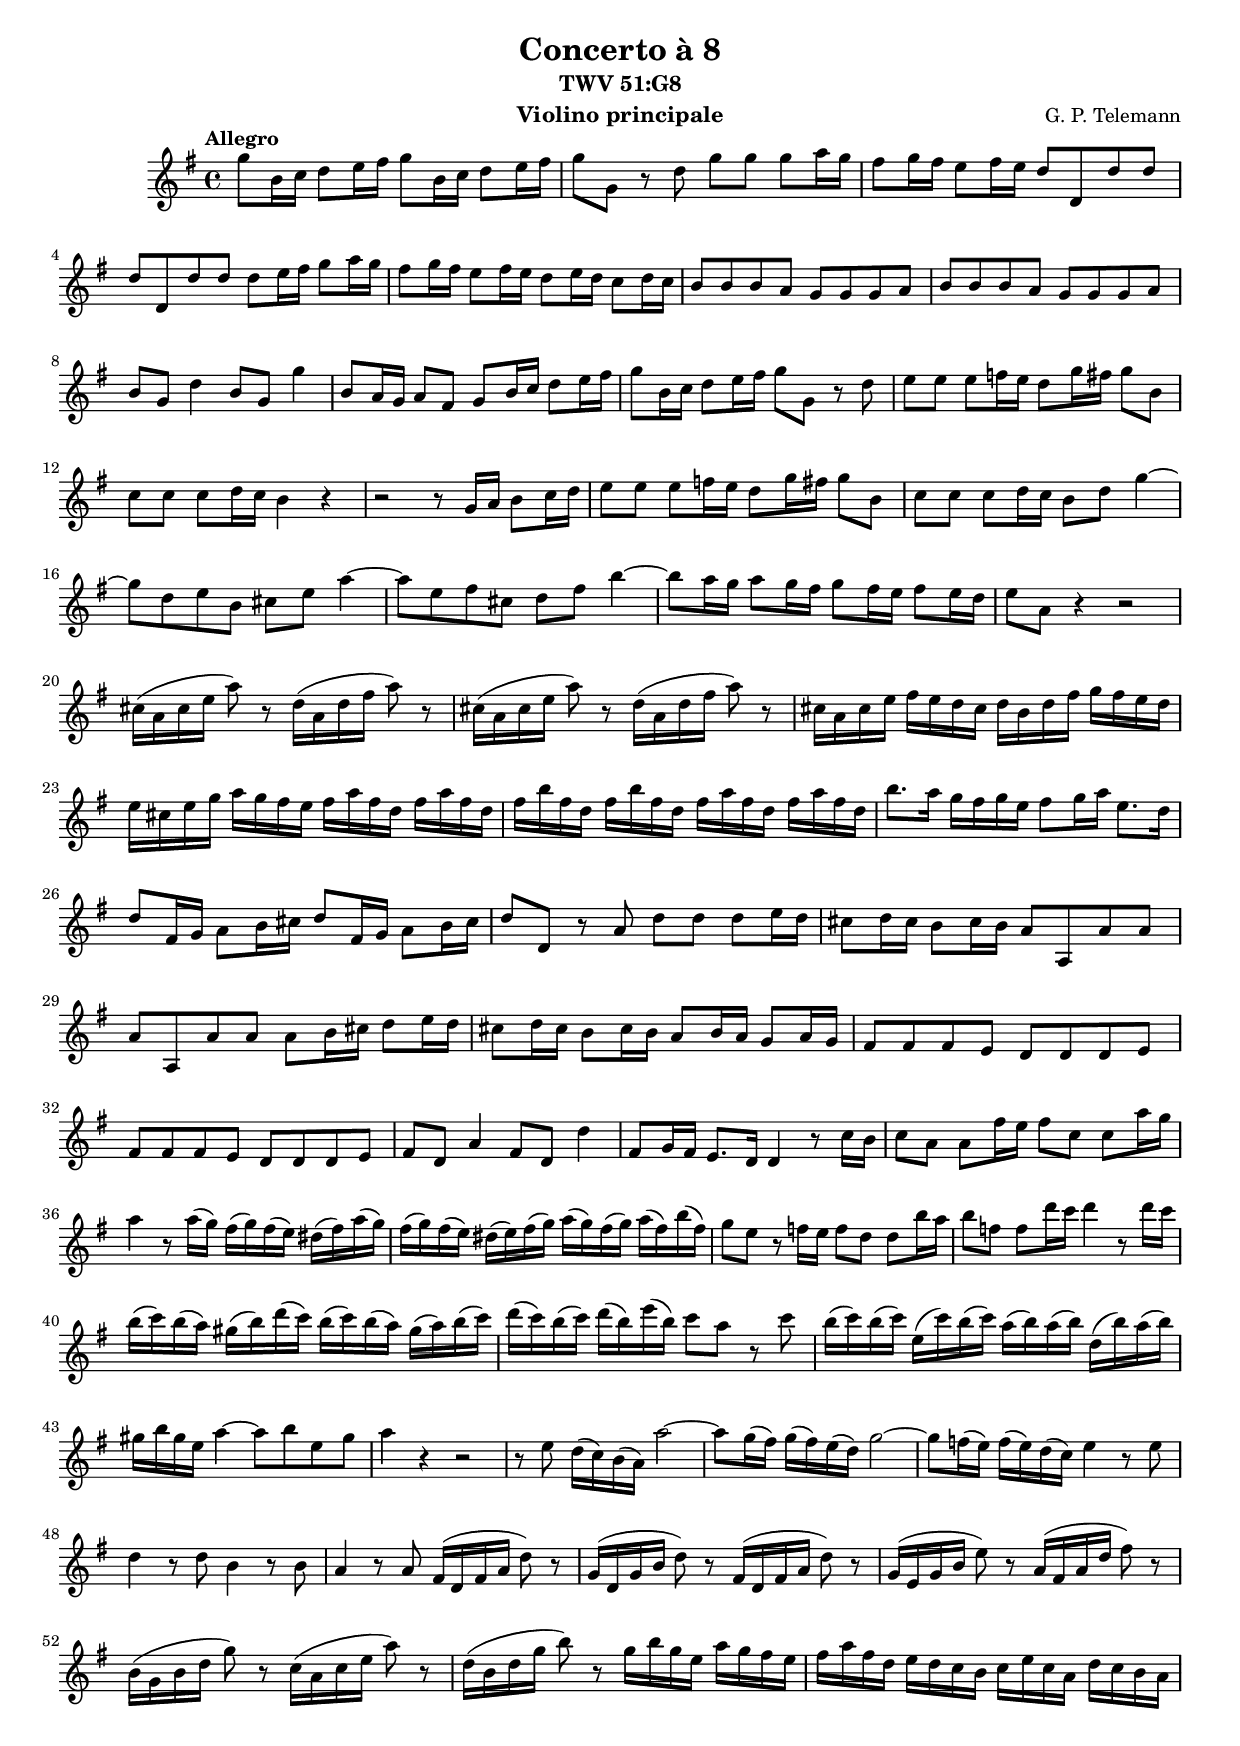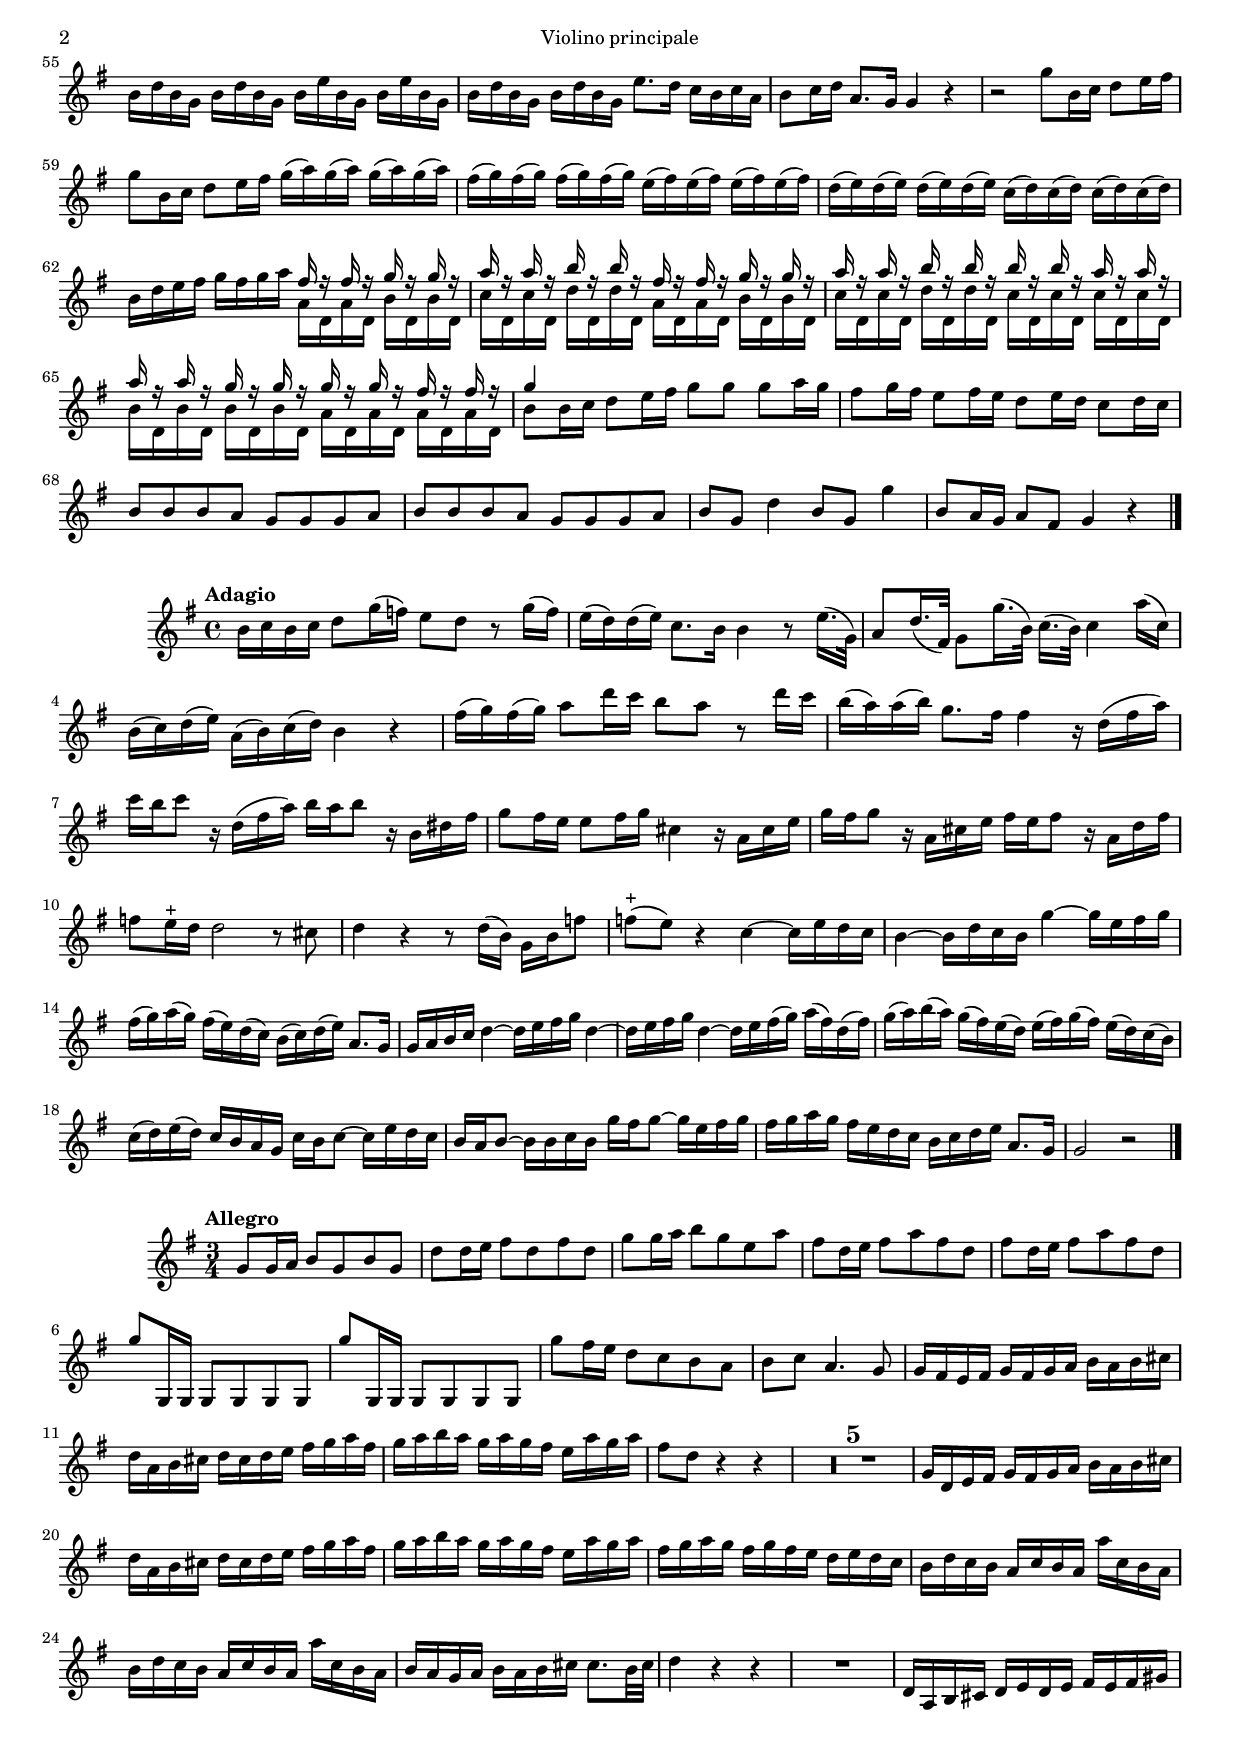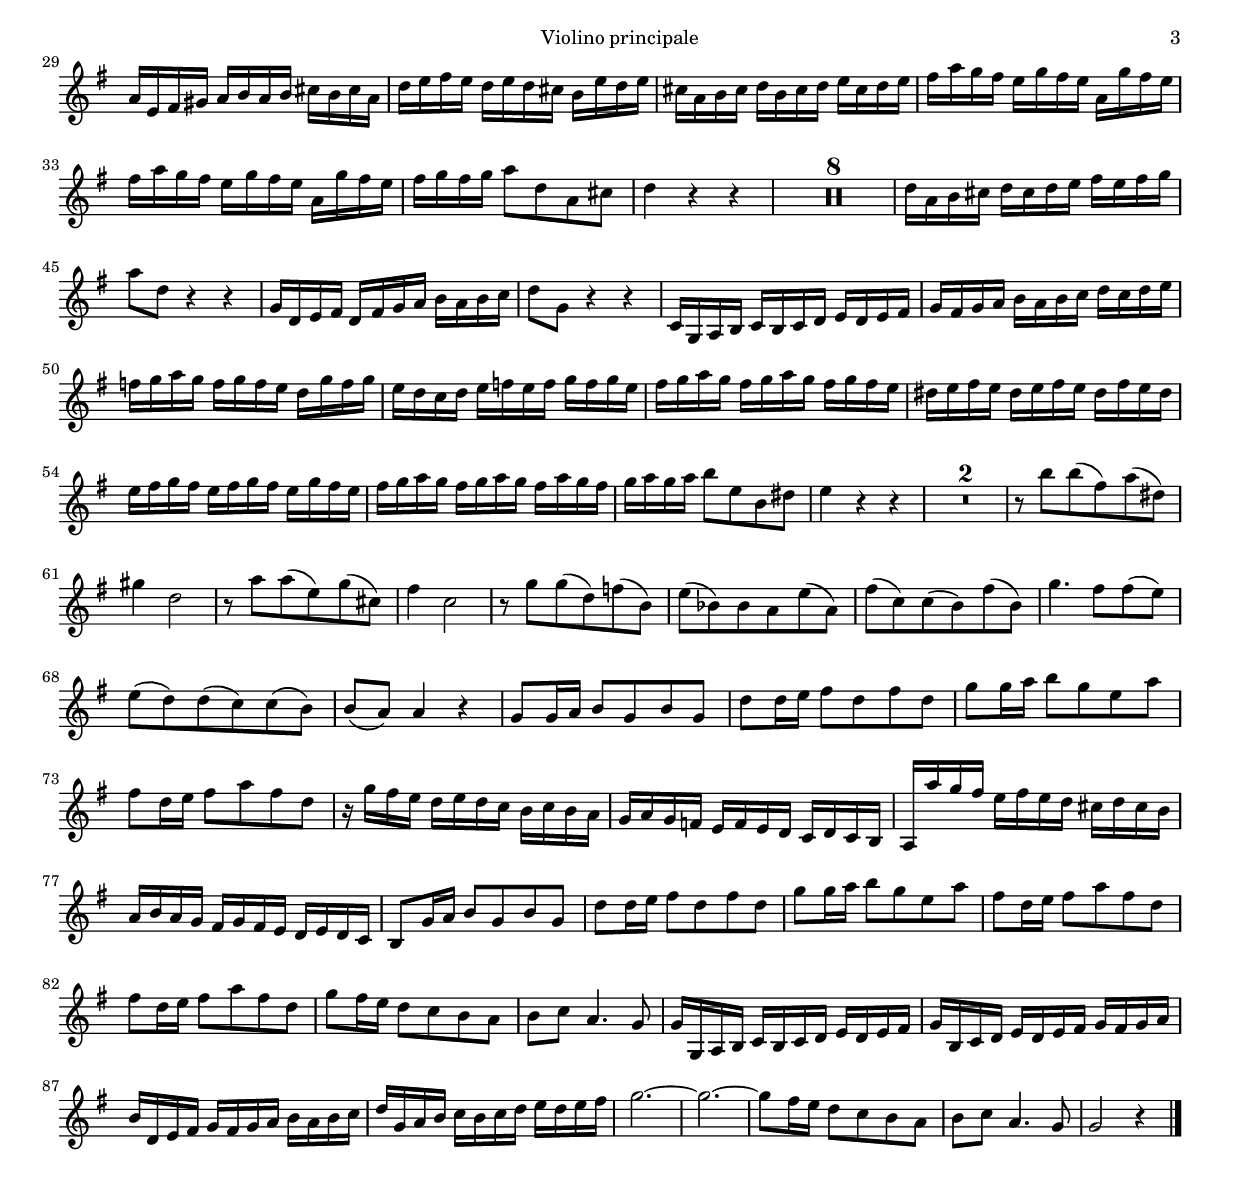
\version "2.18.2"
\include "util.ily"

principaleFirstMov = \relative c'' {
  \globalFirstMov
    g'8 b,16 c d8 e16 fis
    g8 b,16 c d8 e16 fis
  | g8 g, r d'
    g g g a16 g
  | fis8 g16 fis e8 fis16 e
    d8 d, d' d
  | d8 d, d' d
    d e16 fis g8 a16 g
  | fis8 g16 fis e8 fis16 e
    d8 e16 d c8 d16 c
  | b8 b b a
    g g g a
  | b8 b b a
    g g g a
  | b g d'4
    b8 g g'4
  | b,8 a16 g a8 fis
    g b16 c d8 e16 fis

    % 10
  | g8 b,16 c d8 e16 fis
    g8 g, r d'
  | e e e f16 e
    d8 g16 fis g8 b,
  | c c c d16 c
    b4 r
  | r2
    r8 g16 a b8 c16 d16
  | e8 e e f16 e
    d8 g16 fis g8 b,
  | c c c d16 c
    b8 d g4~
  | g8 d e b
    cis e a4~
  | a8 e fis cis
    d fis b4~
  | b8 a16 g a8 g16 fis
    g8 fis16 e fis8 e16 d
  | e8 a, r4
    r2

    % 20
  | cis16( a cis e a8) r8
    d,16( a d fis a8) r8
  | cis,16( a cis e a8) r8
    d,16( a d fis a8) r8
  | cis,16 a cis e fis e d cis
    d b d fis g fis e d
  | e cis e g a g fis e
    fis a fis d fis a fis d
  | fis b fis d fis b fis d
    fis a fis d fis a fis d
  | b'8. a16 g fis g e
    fis8 g16 a e8. d16
  | d8 fis,16 g a8 b16 cis
    d8 fis,16 g a8 b16 cis
  | d8 d, r a'
    d d d e16 d
  | cis8 d16 cis b8 cis16 b
    a8 a, a' a
  | a a, a' a
    a b16 cis d8 e16 d

    % 30
  | cis8 d16 cis b8 cis16 b
    a8 b16 a g8 a16 g
  | fis8 fis fis e
    d d d e
  | fis8 fis fis e
    d d d e
  | fis d a'4
    fis8 d d'4
  | fis,8 g16 fis e8. d16
    d4 r8 c'16 b
  | c8 a a fis'16 e
    fis8 c c a'16 g
  | a4 r8 a16( g)
    fis( g) fis( e) dis( fis) a( g)
  | fis( g) fis( e) dis( e) fis( g)
    a( g) fis( g) a( fis) b( fis)
  | g8 e r f16 e
    f8 d d b'16 a
  | b8 f f d'16 c
    d4 r8 d16 c

    % 40
  | b( c) b( a) gis( b) d( c)
    b( c) b( a) gis( a) b( c)
  | d( c) b( c) d( b) e( b)
    c8 a r c
  | b16( c) b( c) e,( c') b( c)
    a( b) a( b) d,( b') a( b)
  | gis b gis e a4~
    a8 b e, gis
  | a4 r
    r2
  | r8 e d16( c) b( a)
    a'2~
  | a8 g16( fis) g( fis) e( d)
    g2~
  | g8 f16( e) f( e) d( c)
    e4 r8 e
  | d4 r8 d
    b4 r8 b
  | a4 r8 a
    fis16( d fis a d8) r

    % 50
  | g,16( d g b d8) r
    fis,16( d fis a d8) r
  | g,16( e g b e8) r
    a,16( fis a d fis8) r
  | b,16( g b d g8) r
    c,16( a c e a8) r % changed because all other parts have a minor chord
  | d,16( b d g b8) r
    g16 b g e a g fis e
  | fis a fis d e d c b
    c e c a d c b a
  | b d b g b d b g
    b e b g b e b g
  | b d b g b d b g
    e'8. d16 c b c a
  | b8 c16 d a8. g16
    g4 r
  | r2
    g'8 b,16 c d8 e16 fis
  | g8 b,16 c d8 e16 fis
    g( a) g(a ) g( a) g( a)

    % 60
  | fis( g) fis( g) fis( g) fis( g)
    e( fis) e( fis) e( fis) e( fis)
  | d( e) d( e) d( e) d( e)
    c( d) c( d) c( d) c( d)
  | b d e fis g fis g a

  << { % soprano
    fis r fis r g r g r
  | a r a r b r b r
    fis r fis r g r g r
  | a r a r b r b r
    b r b r a r a r
  | a r a r g r g r
    g r g r fis r fis r
  | g4 }
  \\ { % alto
    a,16 d, a' d, b' d, b' d,
  | c' d, c' d, d' d, d' d,
    a' d, a' d, b' d, b' d,
  | c' d, c' d, d' d, d' d,
    c' d, c' d, c' d, c' d,
  | b' d, b' d, b' d, b' d,
    a' d, a' d, a' d, a' d,
  | b'8 b16 c d8 e16 fis
  } >>
    g8 g g a16 g
  | fis8 g16 fis e8 fis16 e
    d8 e16 d c8 d16 c
  | b8 b b a
    g g g a
  | b8 b b a
    g g g a

    % 70
  | b g d'4
    b8 g g'4
  | b,8 a16 g a8 fis
    g4 r
  \bar "|."
}

principaleSecondMov = \relative c'' {
  \globalSecondMov
    % slurs between the first 16ths apear on the oboe1 part, but not on the principale
    b16 c b c d8 g16( f) e8 d r g16( f)
  | e( d) d( e) c8. b16 b4 r8 e16.( g,32)
  | a8 d16.( fis,32) g8 g'16.( b,32) c16.( b32) c4 a'16( c,)
  | b( c) d( e) a,( b) c( d) b4 r
  | fis'16( g) fis( g) a8 d16 c b8 a r d16 c
  | b( a) a( b) g8. fis16 fis4 r16 d( fis a)
  | c b c8 r16 d,( fis a) b a b8 r16 b, dis fis
  | g8 fis16 e e8 fis16 g cis,4 r16 a cis e
  | g fis g8 r16 a, cis e fis e fis8 r16 a, d fis
  | f8 e16^"+" d d2 r8 cis
  | d4 r r8 d16( b) g b f'8
  | f^"+"( e) r4 c~ c16 e d c
  | b4~ b16 d c b g'4~ g16 e fis g
  | fis( g) a( g) fis( e) d( c) b( c) d( e) a,8. g16
  | g a b c d4~ d16 e fis g d4~
  | d16 e fis g d4~ d16 e fis( g) a( fis) d( fis)
  | g( a) b( a) g( fis) e( d) e( fis) g( fis) e( d) c( b)
  | c( d) e( d) c b a g c b c8~ c16 e d c
  | b a b8~ b16 b c b g' fis g8~ g16 e fis g
  | fis g a g fis e d c b c d e a,8. g16
  | g2 r2
  \bar "|."
}

principaleThirdMov = \relative c'' {
  \globalThirdMov
    g8 g16 a b8 g b g
  | d' d16 e fis8 d fis d
  | g g16 a b8 g e a
  | fis d16 e fis8 a fis d
  | fis d16 e fis8 a fis d
  | g g,,16 g g8 g g g
  | g'' g,,16 g g8 g g g
  | g'' fis16 e d8 c b a
  | b c a4. g8
  | g16 fis e fis g fis g a b a b cis
  | d a b cis d cis d e fis g a fis
  | g a b a g a g fis e a g a
  | fis8 d r4 r
  | R2.*5
  | g,16 d e fis g fis g a b a b cis
  | d a b cis d cis d e fis g a fis
  | g a b a g a g fis e a g a
  | fis g a g fis g fis e d e d c
  | b d c b a c b a a' c, b a
  | b d c b a c b a a' c, b a
  | b a g a b a b cis cis8. b32 cis
  | d4 r r
  | R2.
  | d,16 a b cis d e d e fis e fis gis
  | a e fis gis a b a b cis b cis a
  | d e fis e d e d cis b e d e
  | cis a b cis d b cis d e cis d e
  | fis a g fis e g fis e a, g' fis e
  | fis a g fis e g fis e a, g' fis e
  | fis g fis g a8 d, a cis
  | d4 r r
  | R2.*8
  | d16 a b cis d cis d e fis e fis g
  | a8 d, r4 r
  | g,16 d e fis d fis g a b a b c
  | d8 g, r4 r
  | c,16 g a b c b c d e d e fis
  | g fis g a b a b c d c d e
  | f g a g f g f e d g f g
  | e d c d e f e f g f g e
  | fis g a g fis g a g fis g fis e
  | dis e fis e dis e fis e dis fis e dis
  | e fis g fis e fis g fis e g fis e
  | fis g a g fis g a g fis a g fis
  | g a g a b8 e, b dis
  | e4 r r
  | R2.*2
  | r8 b' b( fis) a( dis,)
  | gis4 d2
  | r8 a' a( e) g( cis,)
  | fis4 c2
  | r8 g' g( d) f( b,)
  | e( bes) bes a e'( a,)
  | fis'( c) c( b) fis'( b,)
  | g'4. fis8 fis( e)
  | e( d) d( c) c( b)
  | b( a) a4 r
  | g8 g16 a b8 g b g
  | d' d16 e fis8 d fis d
  | g g16 a b8 g e a
  | fis d16 e fis8 a fis d
  | r16 g fis e d e d c b c b a
  | g a g f e f e d c d c b
  | a a'' g fis e fis e d cis d cis b
  | a b a g fis g fis e d e d c
  | b8 g'16 a b8 g b g
  | d' d16 e fis8 d fis d
  | g g16 a b8 g e a
  | fis d16 e fis8 a fis d
  | fis d16 e fis8 a fis d
  | g fis16 e d8 c b a
  | b c a4. g8
  | g16 g, a b c b c d e d e fis
  | g b, c d e d e fis g fis g a
  | b d, e fis g fis g a b a b c
  | d g, a b c b c d e d e fis
  | g2.~
  | g~
  | g8 fis16 e d8 c b a
  | b c a4. g8
  | g2 r4
  \bar "|."
}


\header { instrument = "Violino principale" }
\score {
  \principaleFirstMov
}

\score { \principaleSecondMov }

\score { \principaleThirdMov }
